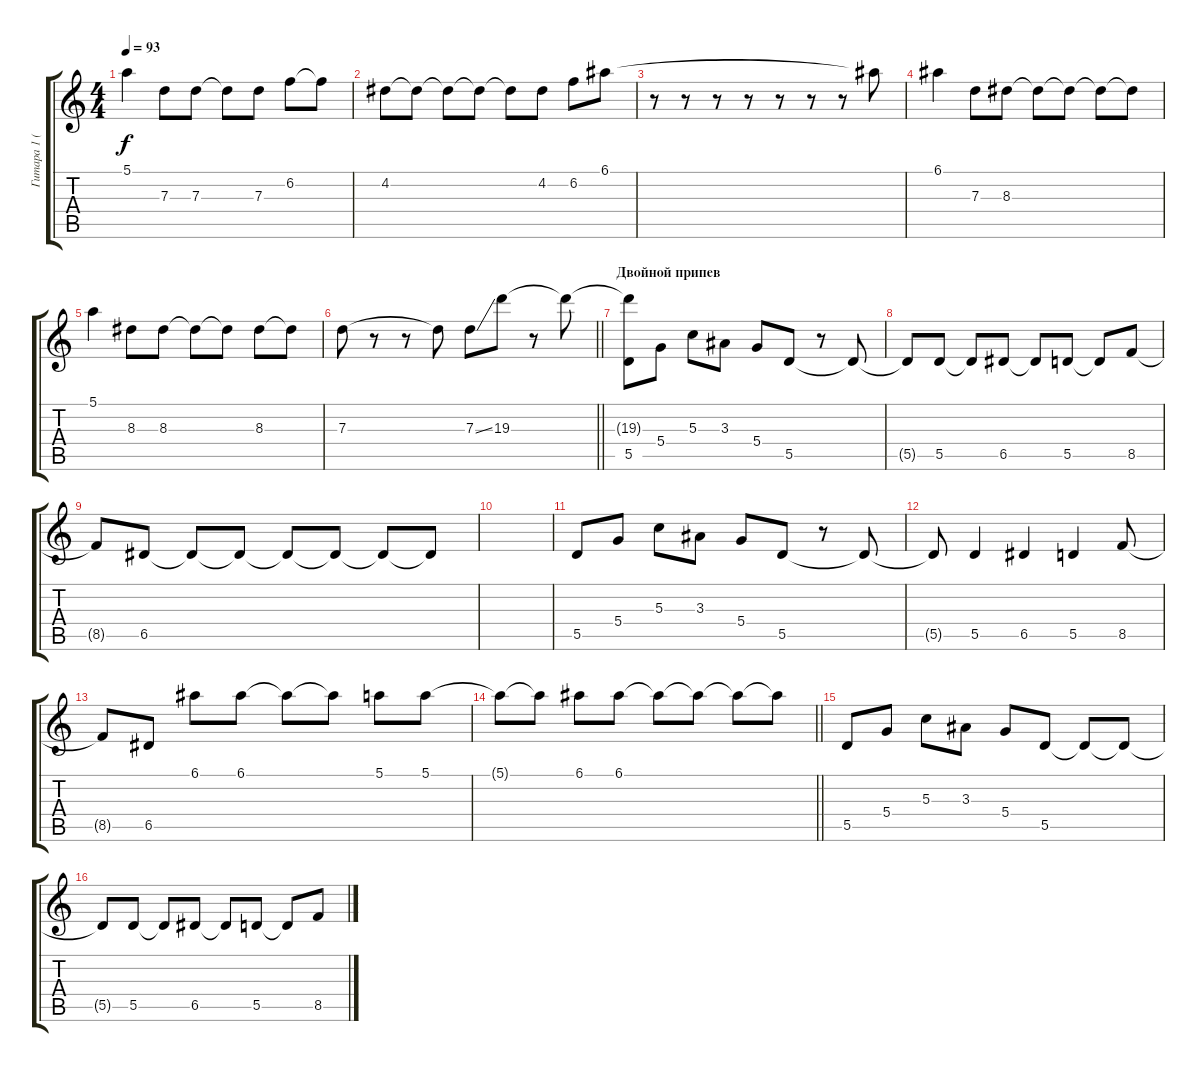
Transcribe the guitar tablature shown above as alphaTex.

\track ("Гитара 1 (соло)" "Гитара 1 (") {instrument overdrivenguitar}
\staff {score tabs}
\tuning (E4 B3 G3 D3 A2 E2) {hide}
\ts (4 4)
\tempo 93
\clef g2
\ks c
5.1.4{dy f} 7.3.8 7.3.8 7.3{t}.8 7.3.8 6.2.8 6.2{t}.8 |
4.2.8 4.2{t}.8 4.2{t}.8 4.2{t}.8 4.2{t}.8 4.2.8 6.2.8 6.1.8 |
r.8 r.8 r.8 r.8 r.8 r.8 r.8 6.1{t}.8 |
6.1.4 7.3.8 8.3.8 8.3{t}.8 8.3{t}.8 8.3{t}.8 8.3{t}.8 |
5.1.4 8.3.8 8.3.8 8.3{t}.8 8.3{t}.8 8.3.8 8.3{t}.8 |
\barLineRight lightlight
7.3.8 r.8 r.8 7.3{t}.8 7.3{ss}.8 19.3.8 r.8 19.3{t}.8 |
\section ("" "Двойной припев")
(19.3{t} 5.5).8 5.4.8 5.3.8 3.3.8 5.4.8 5.5.8 r.8 5.5{t}.8 |
5.5{t}.8 5.5.8 5.5{t}.8 6.5.8 6.5{t}.8 5.5.8 5.5{t}.8 8.5.8 |
8.5{t}.8 6.5.8 6.5{t}.8 6.5{t}.8 6.5{t}.8 6.5{t}.8 6.5{t}.8 6.5{t}.8 |
|
5.5.8 5.4.8 5.3.8 3.3.8 5.4.8 5.5.8 r.8 5.5{t}.8 |
5.5{t}.8 5.5.4 6.5.4 5.5.4 8.5.8 |
8.5{t}.8 6.5.8 6.1.8 6.1.8 6.1{t}.8 6.1{t}.8 5.1.8 5.1.8 |
\barLineRight lightlight
5.1{t}.8 5.1{t}.8 6.1.8 6.1.8 6.1{t}.8 6.1{t}.8 6.1{t}.8 6.1{t}.8 |
5.5.8 5.4.8 5.3.8 3.3.8 5.4.8 5.5.8 5.5{t}.8 5.5{t}.8 |
5.5{t}.8 5.5.8 5.5{t}.8 6.5.8 6.5{t}.8 5.5.8 5.5{t}.8 8.5.8
